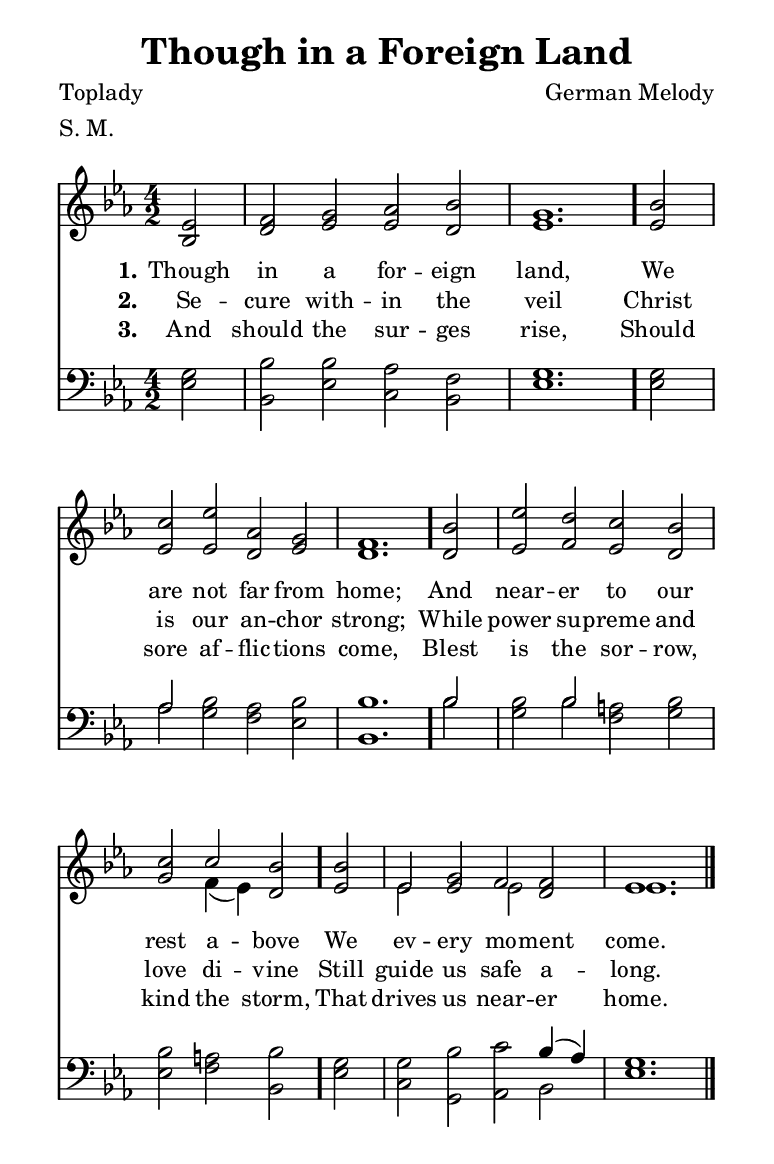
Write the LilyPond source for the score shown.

\include "common/global.ily"
\paper {
  \include "common/paper.ily"
  ragged-last-bottom = ##t
  systems-per-page = ##f
  system-system-spacing.padding = 3
  system-system-spacing.basic-distance = 3
  score-markup-spacing.padding = 3
  score-markup-spacing.basic-distance = 3
}

\header{
  hymnnumber = "160"
  title = "Though in a Foreign Land"
  tunename = "Franconia"
  meter = "S. M."
  poet = "Toplady"
  composer = "German Melody"
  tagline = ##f
}

global = {
  \include "common/overrides.ily"
  \override Staff.TimeSignature.style = #'numbered
  \time 4/2
  \override Score.MetronomeMark.transparent = ##t % hide all fermata changes too
  \tempo 2=80
  \key ees \major
  \partial 2
  \autoBeamOff
}

notesSoprano = {
\global
\relative c' {

  ees2 | f g aes bes | g1.
  bes2 | c ees aes, g | f1.
  bes2 | ees d c bes | c c bes
  bes2 | ees, g f f | ees1.

  \bar "|."

}
}

notesAlto = {
\global
\relative e' {

  bes2 | d ees ees d | ees1.
  ees2 | ees ees d ees | d1.
  d2 | ees f ees d | g f4( ees) d2
  ees2 | ees ees ees d | ees1.

}
}

notesTenor = {
\global
\relative a {

  g2 | bes bes aes f | g1.
  g2 | aes bes aes bes | bes1.
  bes2 | bes bes a bes | bes a bes
  g2 | g bes c bes4( aes) | g1.

}
}

notesBass = {
\global
\relative f {

  ees2 | bes ees c bes | ees1.
  ees2 | aes g f ees | bes1.
  bes'2 | g bes f g | ees f bes,
  ees2 | c g aes bes | ees1.

}
}

wordsA = \lyricmode {
\set stanza = "1."

Though in a for -- eign land, \bar "."
We are not far from home; \bar "." \eogbreak
And near -- er to our rest a -- bove \bar "."
We ev -- ery mo -- ment come. \bar "."

}

wordsB = \lyricmode {
\set stanza = "2."

Se -- cure with -- in the veil
Christ is our an -- chor strong;
While power su -- preme and love di -- vine
Still guide us safe a -- long.

}

wordsC = \lyricmode {
\set stanza = "3."

And should the sur -- ges rise,
Should sore af -- flic -- tions come,
Blest is the sor -- row, kind the storm,
That drives us near -- er home.

}

wordsD = \markuplist {

\line { God’s grace will to the end }
\line { { \hspace #2 } Clearer and brighter shine; }
\line { Nor present things, nor things to come, }
\line { { \hspace #2 } Can change His love divine. }

}

wordsE = \markuplist {

\line { Soon shall our pains and fears }
\line { { \hspace #2 } Forever pass away; }
\line { For we shall soon the Saviour see }
\line { { \hspace #2 } In everlasting day. }

}

\score {
  \context ChoirStaff <<
    \context Staff = upper <<
      \set Staff.autoBeaming = ##f
      \set ChoirStaff.systemStartDelimiter = #'SystemStartBar
      \set ChoirStaff.printPartCombineTexts = ##f
      \partcombine #'(2 . 9) \notesSoprano \notesAlto
      \context NullVoice = sopranos { \voiceOne << \notesSoprano >> }
      \context Lyrics = one   \lyricsto sopranos \wordsA
      \context Lyrics = two   \lyricsto sopranos \wordsB
      \context Lyrics = three \lyricsto sopranos \wordsC
    >>
    \context Staff = men <<
      \set Staff.autoBeaming = ##f
      \clef bass
      \set ChoirStaff.printPartCombineTexts = ##f
      \partcombine #'(2 . 9) \notesTenor \notesBass
    >>
  >>
  \layout {
    \include "common/layout.ily"
  }
  \midi{
    \include "common/midi.ily"
  }
}

\markup { \fill-line { \column {
  \line{ \bold 4 \column { \wordsD } } \combine \null \vspace #0.4
  \line{ \bold 5 \column { \wordsE } } \combine \null \vspace #0.4
} } }

\noPageBreak

\markup { \fill-line { \lower #4 \line { Alternate tune: No. 121. } } }

\version "2.19.49"  % necessary for upgrading to future LilyPond versions.

% vi:set et ts=2 sw=2 ai nocindent syntax=lilypond:
